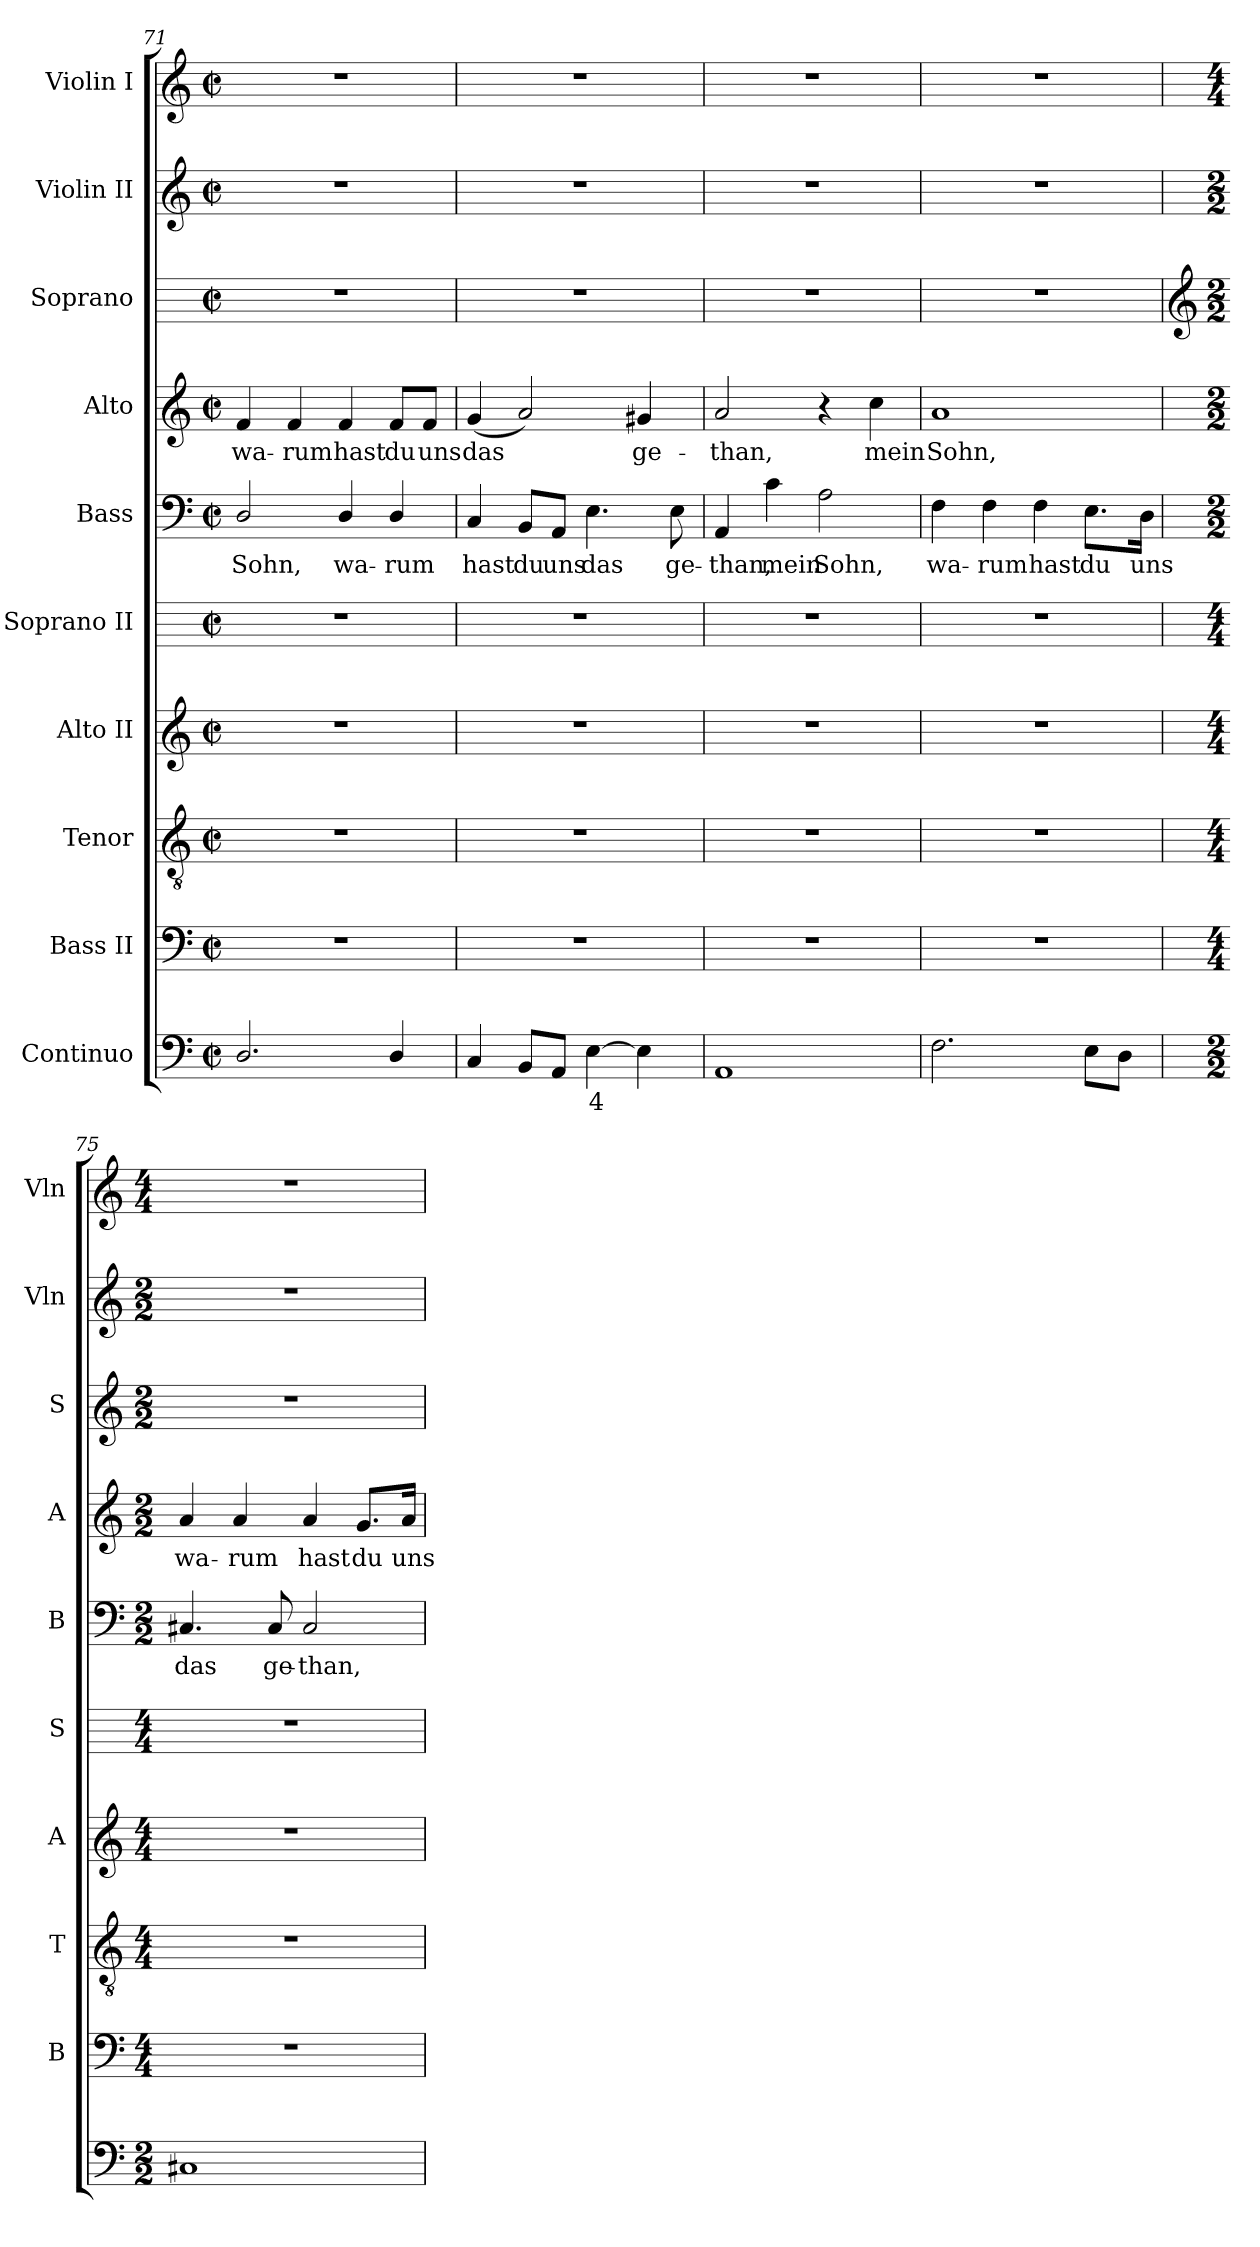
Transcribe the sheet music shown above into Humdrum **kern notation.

**kern	**text	**text	**kern	**kern	**kern	**kern	**kern	**text	**kern	**text	**kern	**kern	**kern
*part10	*part10	*part10	*part9	*part8	*part7	*part6	*part5	*part5	*part4	*part4	*part3	*part2	*part1
*staff10	*staff10	*staff10	*staff9	*staff8	*staff7	*staff6	*staff5	*staff5	*staff4	*staff4	*staff3	*staff2	*staff1
*I"Continuo	*	*	*I"Bass II	*I"Tenor	*I"Alto II	*I"Soprano II	*I"Bass	*	*I"Alto	*	*I"Soprano	*I"Violin II	*I"Violin I
*	*	*	*I'B	*I'T	*I'A	*I'S	*I'B	*	*I'A	*	*I'S	*I'Vln	*I'Vln
!!LO:LB:g=z
*clefF4	*	*	*clefF4	*clefGv2	*clefG2	*	*clefF4	*	*clefG2	*	*	*clefG2	*clefG2
*k[]	*	*	*k[]	*k[]	*k[]	*	*k[]	*	*k[]	*	*	*k[]	*k[]
*C:	*	*	*C:	*C:	*C:	*	*C:	*	*C:	*	*	*C:	*C:
*M2/2	*	*	*M2/2	*M2/2	*M2/2	*M2/2	*M2/2	*	*M2/2	*	*M2/2	*M2/2	*M2/2
*met(c|)	*	*	*met(c|)	*met(c|)	*met(c|)	*met(c|)	*met(c|)	*	*met(c|)	*	*met(c|)	*met(c|)	*met(c|)
=71	=71	=71	=71	=71	=71	=71	=71	=71	=71	=71	=71	=71	=71
!	!	!	!	!	!	!	!	!LO:LY:b	!	!LO:LY:b	!	!	!
2.D/	.	.	1r	1r	1r	1r	2D/	Sohn,	4f	wa-	1r	1r	1r
!	!	!	!	!	!	!	!	!	!	!LO:LY:b	!	!	!
.	.	.	.	.	.	.	.	.	4f	-rum	.	.	.
!	!	!	!	!	!	!	!	!LO:LY:b	!	!LO:LY:b	!	!	!
.	.	.	.	.	.	.	4D/	wa-	4f	hast	.	.	.
!	!	!	!	!	!	!	!	!LO:LY:b	!	!LO:LY:b	!	!	!
4D/	.	.	.	.	.	.	4D/	-rum	8f/L	du	.	.	.
!	!	!	!	!	!	!	!	!	!	!LO:LY:b	!	!	!
.	.	.	.	.	.	.	.	.	8f/J	uns	.	.	.
=72	=72	=72	=72	=72	=72	=72	=72	=72	=72	=72	=72	=72	=72
!	!	!	!	!	!	!	!	!LO:LY:b	!	!LO:LY:b	!	!	!
4C	.	.	1r	1r	1r	1r	4C	hast	(<4g	das	1r	1r	1r
!	!	!	!	!	!	!	!	!LO:LY:b	!	!	!	!	!
8BBL	.	.	.	.	.	.	8BB/L	du	2a)	.	.	.	.
!	!	!	!	!	!	!	!	!LO:LY:b	!	!	!	!	!
8AAJ	.	.	.	.	.	.	8AA/J	uns	.	.	.	.	.
!	!LO:LY:b	!	!	!	!	!	!	!LO:LY:b	!	!	!	!	!
[4E	4	.	.	.	.	.	4.E	das	.	.	.	.	.
!	!	!	!	!	!	!	!	!	!	!LO:LY:b	!	!	!
4E]	.	.	.	.	.	.	.	.	4g#X	ge-	.	.	.
!	!	!	!	!	!	!	!	!LO:LY:b	!	!	!	!	!
.	.	.	.	.	.	.	8E	ge-	.	.	.	.	.
=73	=73	=73	=73	=73	=73	=73	=73	=73	=73	=73	=73	=73	=73
!	!	!	!	!	!	!	!	!LO:LY:b	!	!LO:LY:b	!	!	!
1AA	.	.	1r	1r	1r	1r	4AA	-than,	2a	-than,	1r	1r	1r
!	!	!	!	!	!	!	!	!LO:LY:b	!	!	!	!	!
.	.	.	.	.	.	.	4c	mein	.	.	.	.	.
!	!	!	!	!	!	!	!	!LO:LY:b	!	!	!	!	!
.	.	.	.	.	.	.	2A	Sohn,	4r	.	.	.	.
!	!	!	!	!	!	!	!	!	!	!LO:LY:b	!	!	!
.	.	.	.	.	.	.	.	.	4cc	mein	.	.	.
=74	=74	=74	=74	=74	=74	=74	=74	=74	=74	=74	=74	=74	=74
!	!	!	!	!	!	!	!	!LO:LY:b	!	!LO:LY:b	!	!	!
2.F	.	.	1r	1r	1r	1r	4F	wa-	1a	Sohn,	1r	1r	1r
!	!	!	!	!	!	!	!	!LO:LY:b	!	!	!	!	!
.	.	.	.	.	.	.	4F	-rum	.	.	.	.	.
!	!	!	!	!	!	!	!	!LO:LY:b	!	!	!	!	!
.	.	.	.	.	.	.	4F	hast	.	.	.	.	.
!	!	!	!	!	!	!	!	!LO:LY:b	!	!	!	!	!
8EL	.	.	.	.	.	.	8.E\L	du	.	.	.	.	.
8DJ	.	.	.	.	.	.	.	.	.	.	.	.	.
!	!	!	!	!	!	!	!	!LO:LY:b	!	!	!	!	!
.	.	.	.	.	.	.	16D\Jk	uns	.	.	.	.	.
!!LO:LB:g=z
=75	=75	=75	=75	=75	=75	=75	=75	=75	=75	=75	=75	=75	=75
*	*	*	*	*	*	*	*	*	*	*	*clefG2	*	*
*	*	*	*	*	*	*	*	*	*	*	*k[]	*k[]	*k[]
*	*	*	*	*	*	*	*	*	*	*	*C:	*C:	*C:
*M2/2	*	*	*M4/4	*M4/4	*M4/4	*M4/4	*M2/2	*	*M2/2	*	*M2/2	*M2/2	*M4/4
!	!LO:LY:b	!LO:LY:b	!	!	!	!	!	!LO:LY:b	!	!LO:LY:b	!	!	!
1C#X	.	.	1r	1r	1r	1r	4.C#X	das	4a	wa-	1r	1r	1r
!	!	!	!	!	!	!	!	!	!	!LO:LY:b	!	!	!
.	.	.	.	.	.	.	.	.	4a	-rum	.	.	.
!	!	!	!	!	!	!	!	!LO:LY:b	!	!	!	!	!
.	.	.	.	.	.	.	8C#	ge-	.	.	.	.	.
!	!	!	!	!	!	!	!	!LO:LY:b	!	!LO:LY:b	!	!	!
.	.	.	.	.	.	.	2C#	-than,	4a	hast	.	.	.
!	!	!	!	!	!	!	!	!	!	!LO:LY:b	!	!	!
.	.	.	.	.	.	.	.	.	8.g/L	du	.	.	.
!	!	!	!	!	!	!	!	!	!	!LO:LY:b	!	!	!
.	.	.	.	.	.	.	.	.	16a/Jk	uns	.	.	.
=	=	=	=	=	=	=	=	=	=	=	=	=	=
*-	*-	*-	*-	*-	*-	*-	*-	*-	*-	*-	*-	*-	*-
